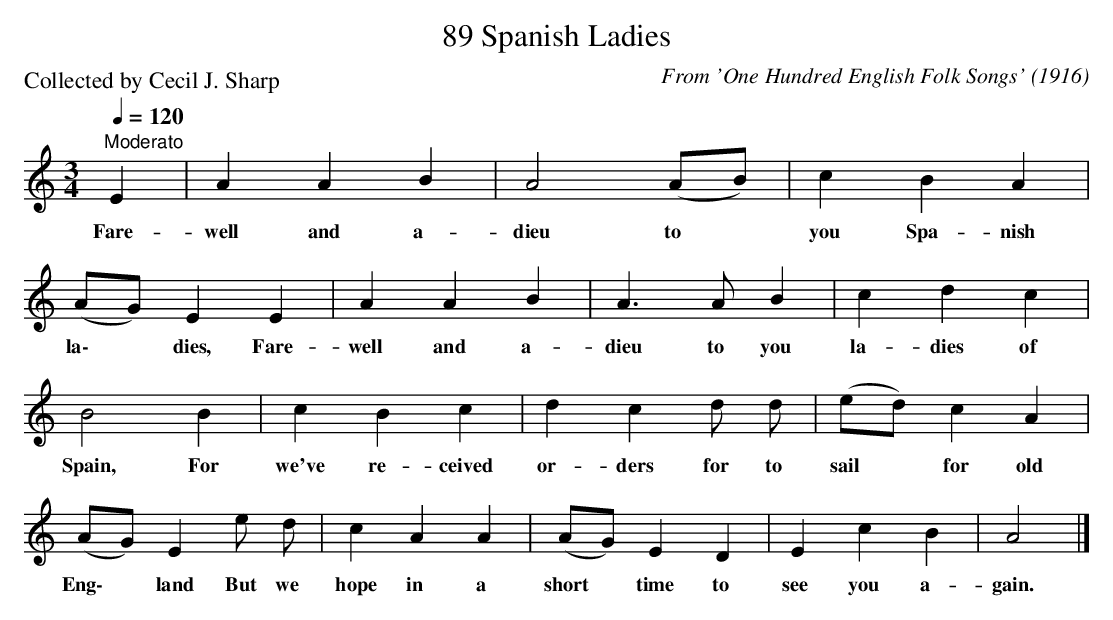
X:1
T:89 Spanish Ladies
P:Collected by Cecil J. Sharp
C:From 'One Hundred English Folk Songs' (1916)
Q:1/4=120
L:1/4
M:3/4
K:Am
"Moderato"E | A A B | A2 (A/B/) | c B A |$ (A/G/) E E | A A B | A3/2 A/ B | c d c |$ B2 B | c B c |
w: Fare-|well and a-|dieu to *|you Spa- nish|la\- * dies, Fare-|well and a-|dieu to you|la- dies of|Spain, For|we've re- ceived|
d c d/ d/ | (e/d/) c A |$ (A/G/) E e/ d/ | c A A | (A/G/) E D | E c B | A2 |]
w: or- ders for to|sail * for old|Eng\- * land But we|hope in a|short * time to|see you a-|gain.|
